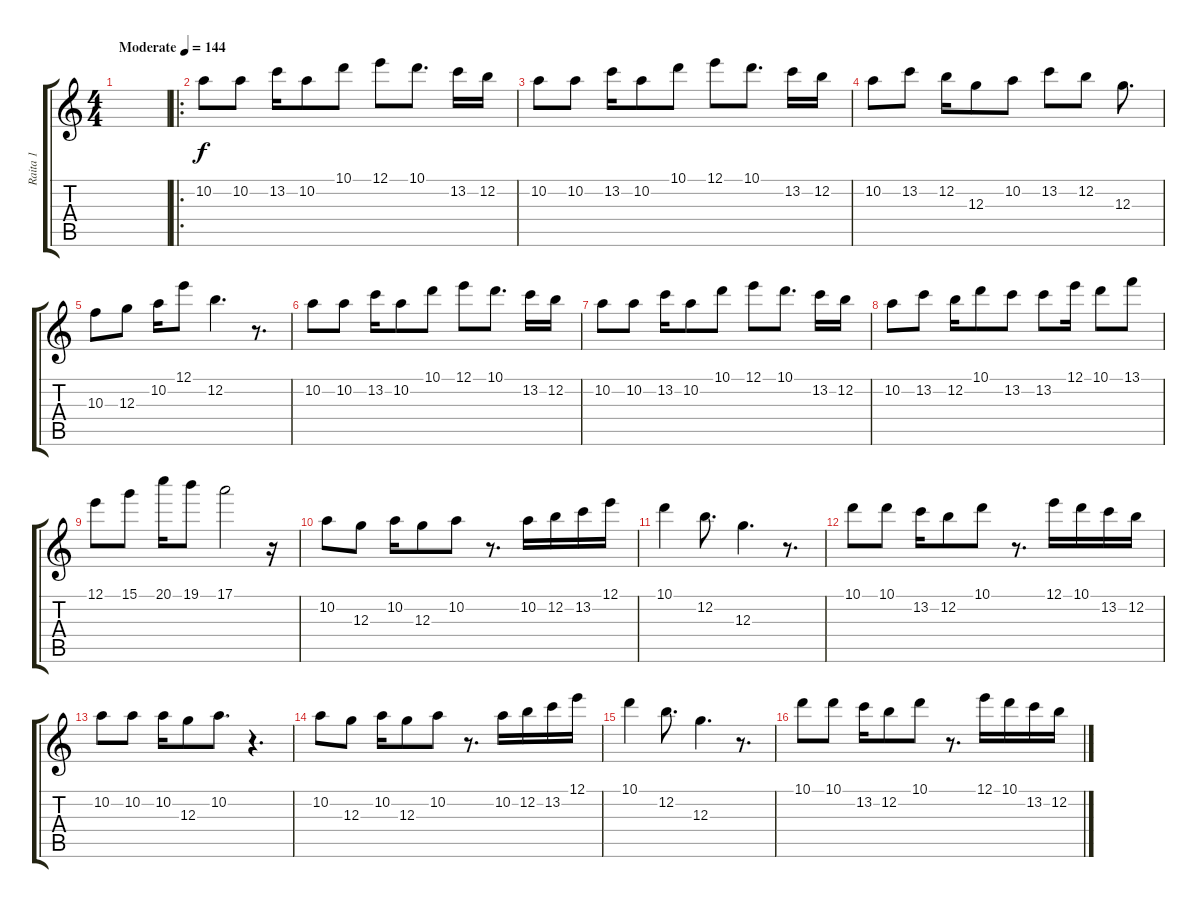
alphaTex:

\track ("Raita 1" "Raita 1") {instrument acousticguitarsteel}
\staff {score tabs}
\tuning (E4 B3 G3 D3 A2 E2) {hide}
\ts (4 4)
\tempo (144 "Moderate")
\clef g2
\ks c
|
\ro
10.2.8 10.2.8 13.2.16 10.2.8 10.1.8 12.1.8 10.1.8{d} 13.2.16 12.2.16 |
10.2.8 10.2.8 13.2.16 10.2.8 10.1.8 12.1.8 10.1.8{d} 13.2.16 12.2.16 |
10.2.8 13.2.8 12.2.16 12.3.8 10.2.8 13.2.8 12.2.8 12.3.8{d} |
10.3.8 12.3.8 10.2.16 12.1.8 12.2.4{d} r.8{d} |
10.2.8 10.2.8 13.2.16 10.2.8 10.1.8 12.1.8 10.1.8{d} 13.2.16 12.2.16 |
10.2.8 10.2.8 13.2.16 10.2.8 10.1.8 12.1.8 10.1.8{d} 13.2.16 12.2.16 |
10.2.8 13.2.8 12.2.16 10.1.8 13.2.8 13.2.8 12.1.16 10.1.8 13.1.8 |
12.1.8 15.1.8 20.1.16 19.1.8 17.1.2 r.16 |
10.2.8 12.3.8 10.2.16 12.3.8 10.2.8 r.8{d} 10.2.16 12.2.16 13.2.16 12.1.16 |
10.1.4 12.2.8{d} 12.3.4{d} r.8{d} |
10.1.8 10.1.8 13.2.16 12.2.8 10.1.8 r.8{d} 12.1.16 10.1.16 13.2.16 12.2.16 |
10.2.8 10.2.8 10.2.16 12.3.8 10.2.8{d} r.4{d} |
10.2.8 12.3.8 10.2.16 12.3.8 10.2.8 r.8{d} 10.2.16 12.2.16 13.2.16 12.1.16 |
10.1.4 12.2.8{d} 12.3.4{d} r.8{d} |
10.1.8 10.1.8 13.2.16 12.2.8 10.1.8 r.8{d} 12.1.16 10.1.16 13.2.16 12.2.16
